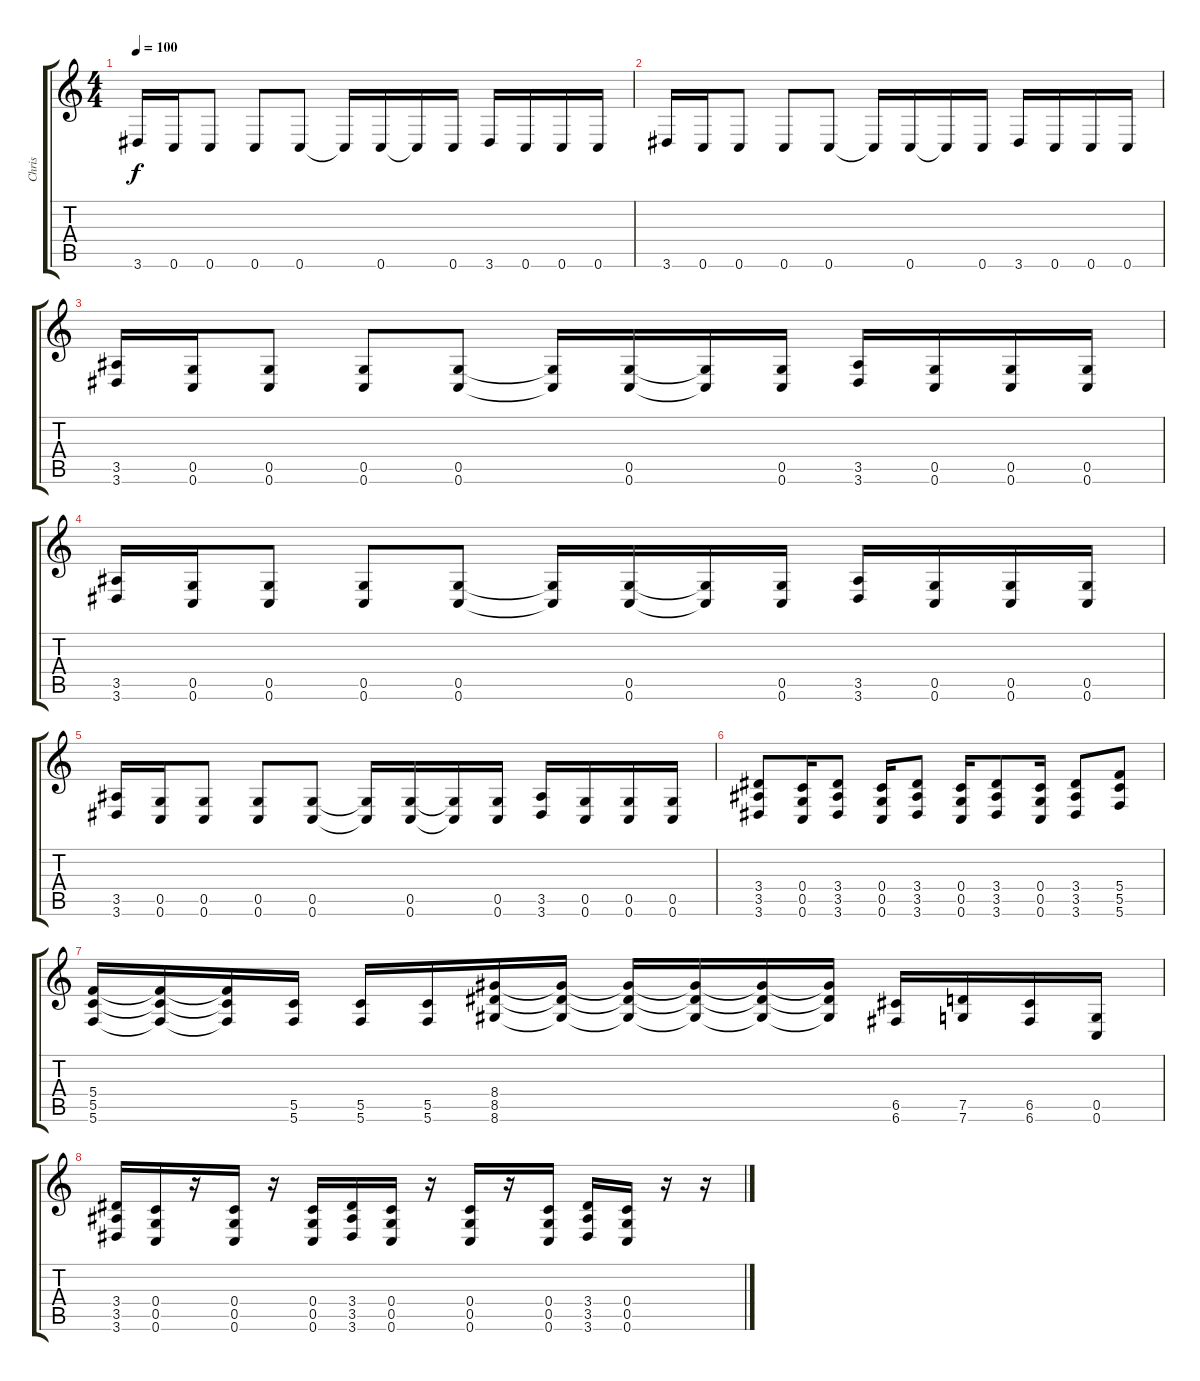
\track ("Chris" "Chris") {instrument distortionguitar}
\staff {score tabs}
\tuning (D4 A3 F3 C3 G2 C2) {hide}
\ts (4 4)
\tempo 100
\clef g2
\ks c
3.6.16{dy f} 0.6.16 0.6.8 0.6.8 0.6.8 0.6{t}.16 0.6.16 0.6{t}.16 0.6.16 3.6.16 0.6.16 0.6.16 0.6.16 |
3.6.16 0.6.16 0.6.8 0.6.8 0.6.8 0.6{t}.16 0.6.16 0.6{t}.16 0.6.16 3.6.16 0.6.16 0.6.16 0.6.16 |
(3.5 3.6).16{volume 13} (0.5 0.6).16 (0.5 0.6).8 (0.5 0.6).8 (0.5 0.6).8 (0.5{t} 0.6{t}).16 (0.5 0.6).16 (0.5{t} 0.6{t}).16 (0.5 0.6).16 (3.5 3.6).16 (0.5 0.6).16 (0.5 0.6).16 (0.5 0.6).16 |
(3.5 3.6).16{volume 13} (0.5 0.6).16 (0.5 0.6).8 (0.5 0.6).8 (0.5 0.6).8 (0.5{t} 0.6{t}).16 (0.5 0.6).16 (0.5{t} 0.6{t}).16 (0.5 0.6).16 (3.5 3.6).16 (0.5 0.6).16 (0.5 0.6).16 (0.5 0.6).16 |
(3.5 3.6).16{volume 13} (0.5 0.6).16 (0.5 0.6).8 (0.5 0.6).8 (0.5 0.6).8 (0.5{t} 0.6{t}).16 (0.5 0.6).16 (0.5{t} 0.6{t}).16 (0.5 0.6).16 (3.5 3.6).16 (0.5 0.6).16 (0.5 0.6).16 (0.5 0.6).16 |
(3.4 3.5 3.6).8 (0.4 0.5 0.6).16 (3.4 3.5 3.6).8 (0.4 0.5 0.6).16 (3.4 3.5 3.6).8 (0.4 0.5 0.6).16 (3.4 3.5 3.6).8 (0.4 0.5 0.6).16 (3.4 3.5 3.6).8 (5.4 5.5 5.6).8 |
(5.4 5.5 5.6).16 (5.4{t} 5.5{t} 5.6{t}).16 (5.4{t} 5.5{t} 5.6{t}).16 (5.5 5.6).16 (5.5 5.6).16 (5.5 5.6).16 (8.4 8.5 8.6).16 (8.4{t} 8.5{t} 8.6{t}).16 (8.4{t} 8.5{t} 8.6{t}).16 (8.4{t} 8.5{t} 8.6{t}).16 (8.4{t} 8.5{t} 8.6{t}).16 (8.4{t} 8.5{t} 8.6{t}).16 (6.5 6.6).16 (7.5 7.6).16 (6.5 6.6).16 (0.5 0.6).16 |
(3.4 3.5 3.6).16 (0.4 0.5 0.6).16 r.16 (0.4 0.5 0.6).16 r.16 (0.4 0.5 0.6).16 (3.4 3.5 3.6).16 (0.4 0.5 0.6).16 r.16 (0.4 0.5 0.6).16 r.16 (0.4 0.5 0.6).16 (3.4 3.5 3.6).16 (0.4 0.5 0.6).16 r.16 r.16
